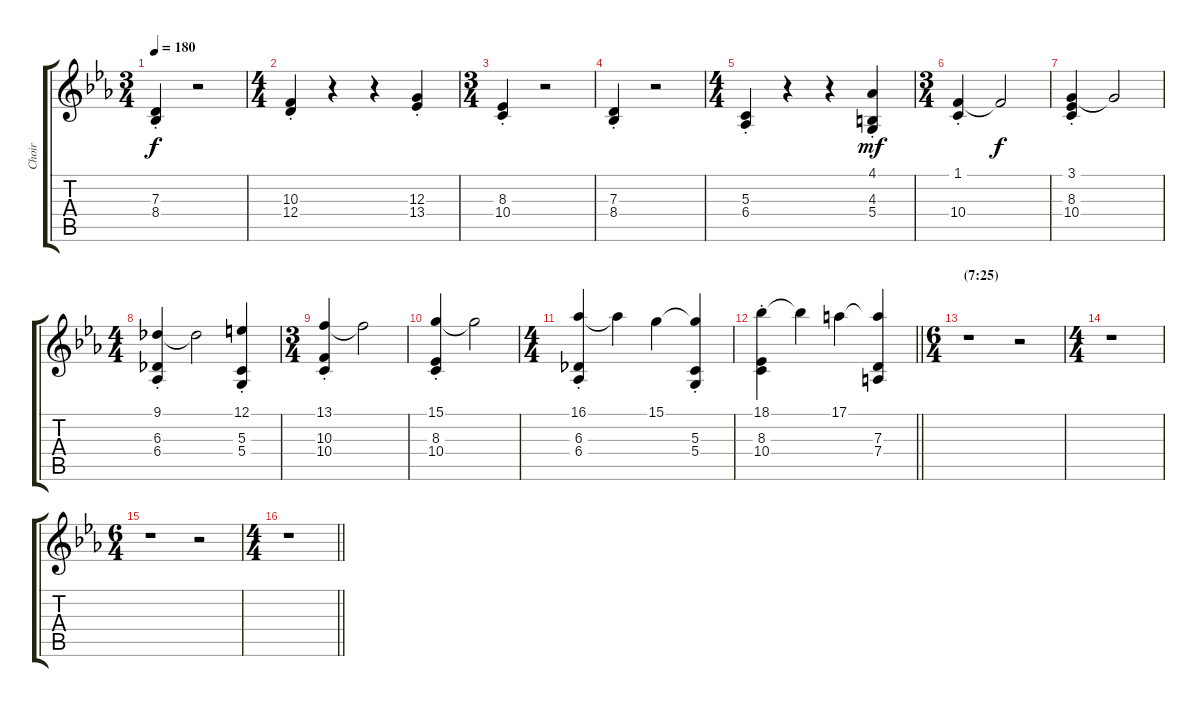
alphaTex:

\track ("Choir" "Choir") {instrument choiraahs}
\staff {score tabs}
\tuning (E4 B3 G3 D3 A2 E2) {hide}
\ts (3 4)
\tempo 180
\clef g2
\ks eb
(7.3{st} 8.4{st}).4{dy f} r.2 |
\ts (4 4)
(10.3{st} 12.4{st}).4 r.4 r.4 (12.3{st} 13.4{st}).4 |
\ts (3 4)
(8.3{st} 10.4{st}).4 r.2 |
(7.3{st} 8.4{st}).4 r.2 |
\ts (4 4)
(5.3{st} 6.4{st}).4 r.4 r.4 (4.1{st} 4.3{st} 5.4{st}).4{dy mf} |
\ts (3 4)
(1.1 10.4{st}).4 1.1{t}.2{dy f} |
(3.1 8.3{st} 10.4{st}).4 3.1{t}.2 |
\ts (4 4)
(9.1 6.3{st} 6.4{st}).4 9.1{t}.2 (12.1 5.3{st} 5.4{st}).4 |
\ts (3 4)
(13.1 10.3{st} 10.4{st}).4 13.1{t}.2 |
(15.1 8.3{st} 10.4{st}).4 15.1{t}.2 |
\ts (4 4)
(16.1 6.3{st} 6.4{st}).4 16.1{t}.4 15.1.4 (15.1{t} 5.3{st} 5.4{st}).4 |
\barLineRight lightlight
(18.1 8.3{st} 10.4{st}).4 18.1{t}.4 17.1.4 (17.1{t} 7.3 7.4).4 |
\ts (6 4)
\section ("" "(7:25)")
r.1 r.2 |
\ts (4 4)
r.1 |
\ts (6 4)
r.1 r.2 |
\ts (4 4)
\barLineRight lightlight
r.1
